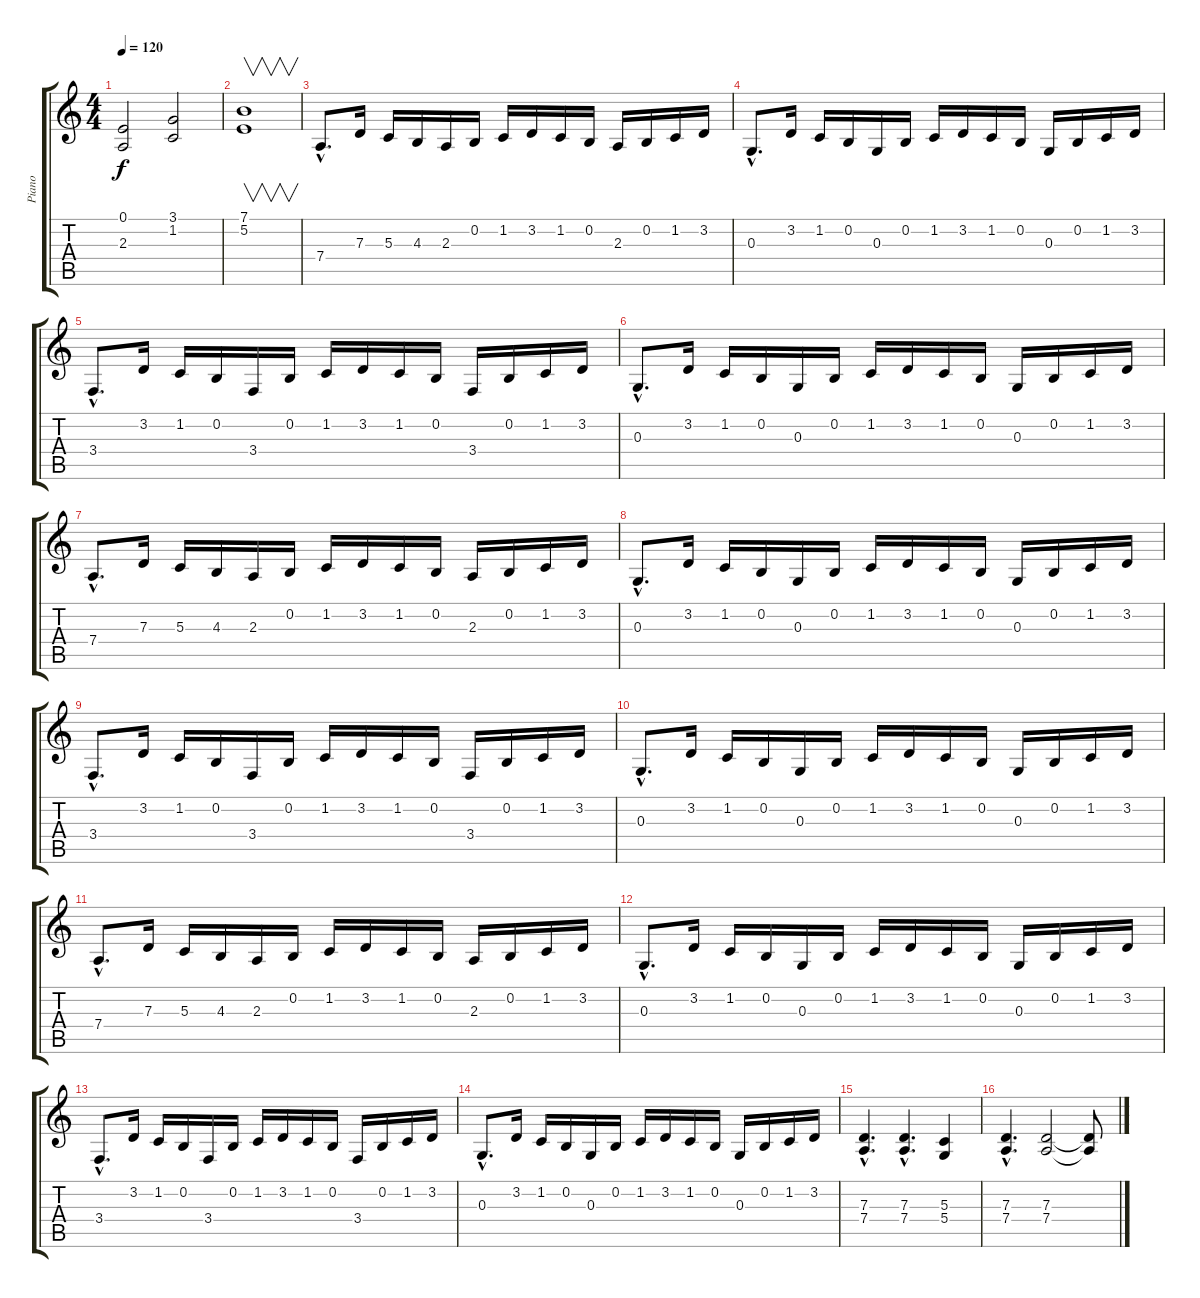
\track ("Piano" "Piano") {instrument honkytonkpiano}
\staff {score tabs}
\tuning (E4 B3 G3 D3 A2 E2) {hide}
\ts (4 4)
\tempo 120
\clef g2
\ks c
(0.1 2.3).2{dy f instrument honkytonkpiano} (3.1 1.2).2 |
(7.1 5.2).1{v} |
7.4{hac}.8{d} 7.3.16 5.3.16 4.3.16 2.3.16 0.2.16 1.2.16 3.2.16 1.2.16 0.2.16 2.3.16 0.2.16 1.2.16 3.2.16 |
0.3{hac}.8{d} 3.2.16 1.2.16 0.2.16 0.3.16 0.2.16 1.2.16 3.2.16 1.2.16 0.2.16 0.3.16 0.2.16 1.2.16 3.2.16 |
3.4{hac}.8{d} 3.2.16 1.2.16 0.2.16 3.4.16 0.2.16 1.2.16 3.2.16 1.2.16 0.2.16 3.4.16 0.2.16 1.2.16 3.2.16 |
0.3{hac}.8{d} 3.2.16 1.2.16 0.2.16 0.3.16 0.2.16 1.2.16 3.2.16 1.2.16 0.2.16 0.3.16 0.2.16 1.2.16 3.2.16 |
7.4{hac}.8{d} 7.3.16 5.3.16 4.3.16 2.3.16 0.2.16 1.2.16 3.2.16 1.2.16 0.2.16 2.3.16 0.2.16 1.2.16 3.2.16 |
0.3{hac}.8{d} 3.2.16 1.2.16 0.2.16 0.3.16 0.2.16 1.2.16 3.2.16 1.2.16 0.2.16 0.3.16 0.2.16 1.2.16 3.2.16 |
3.4{hac}.8{d} 3.2.16 1.2.16 0.2.16 3.4.16 0.2.16 1.2.16 3.2.16 1.2.16 0.2.16 3.4.16 0.2.16 1.2.16 3.2.16 |
0.3{hac}.8{d} 3.2.16 1.2.16 0.2.16 0.3.16 0.2.16 1.2.16 3.2.16 1.2.16 0.2.16 0.3.16 0.2.16 1.2.16 3.2.16 |
7.4{hac}.8{d} 7.3.16 5.3.16 4.3.16 2.3.16 0.2.16 1.2.16 3.2.16 1.2.16 0.2.16 2.3.16 0.2.16 1.2.16 3.2.16 |
0.3{hac}.8{d} 3.2.16 1.2.16 0.2.16 0.3.16 0.2.16 1.2.16 3.2.16 1.2.16 0.2.16 0.3.16 0.2.16 1.2.16 3.2.16 |
3.4{hac}.8{d} 3.2.16 1.2.16 0.2.16 3.4.16 0.2.16 1.2.16 3.2.16 1.2.16 0.2.16 3.4.16 0.2.16 1.2.16 3.2.16 |
0.3{hac}.8{d} 3.2.16 1.2.16 0.2.16 0.3.16 0.2.16 1.2.16 3.2.16 1.2.16 0.2.16 0.3.16 0.2.16 1.2.16 3.2.16 |
(7.3{hac} 7.4{hac}).4{d} (7.3{hac} 7.4{hac}).4{d} (5.3 5.4).4 |
(7.3{hac} 7.4{hac}).4{d} (7.3 7.4).2 (7.3{t} 7.4{t}).8
